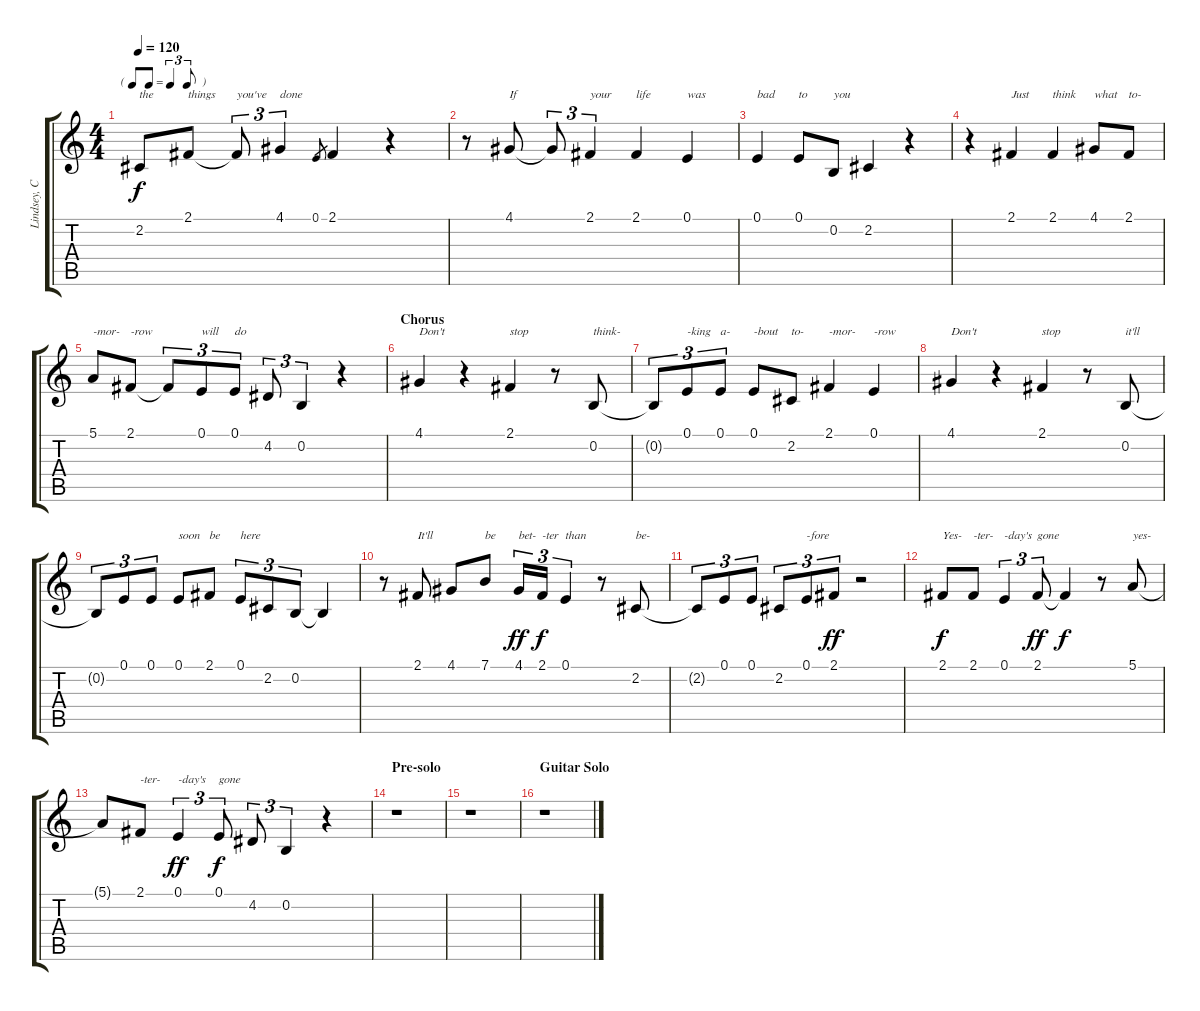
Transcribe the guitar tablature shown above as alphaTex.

\track ("Lindsey, Christine & Stevie - Vocals" "Lindsey, C") {instrument lead6voice}
\staff {score tabs}
\tuning (E4 B3 G3 D3 A2 E2) {hide}
\ts (4 4)
\tf triplet8th
\tempo 120
\clef g2
\ks c
2.2.8{txt "the" dy f} 2.1.8{txt "things"} 2.1{t}.8{tu (3 2) txt "you've"} 4.1.4{tu (3 2) txt "done"} 0.1.8{gr} 2.1.4 r.4 |
r.8 4.1.8{txt "If"} 4.1{t}.8{tu (3 2)} 2.1.4{tu (3 2) txt "your"} 2.1.4{txt "life"} 0.1.4{txt "was"} |
0.1.4{txt "bad"} 0.1.8{txt "to"} 0.2.8{txt "you"} 2.2.4 r.4 |
r.4 2.1.4{txt "Just"} 2.1.4{txt "think"} 4.1.8{txt "what"} 2.1.8{txt "to-"} |
5.1.8{txt "-mor-"} 2.1.8{txt "-row"} 2.1{t}.8{tu (3 2)} 0.1.8{tu (3 2) txt "will"} 0.1.8{tu (3 2) txt "do"} 4.2.8{tu (3 2)} 0.2.4{tu (3 2)} r.4 |
\section ("" "Chorus")
4.1.4{txt "Don't"} r.4 2.1.4{txt "stop"} r.8 0.2.8{txt "think-"} |
0.2{t}.8{tu (3 2)} 0.1.8{tu (3 2) txt "-king"} 0.1.8{tu (3 2) txt "a-"} 0.1.8{txt "-bout"} 2.2.8{txt "to-"} 2.1.4{txt "-mor-"} 0.1.4{txt "-row"} |
4.1.4{txt "Don't"} r.4 2.1.4{txt "stop"} r.8 0.2.8{txt "it'll"} |
0.2{t}.8{tu (3 2)} 0.1.8{tu (3 2)} 0.1.8{tu (3 2)} 0.1.8{txt "soon"} 2.1.8{txt "be"} 0.1.8{tu (3 2) txt "here"} 2.2.8{tu (3 2)} 0.2.8{tu (3 2)} 0.2{t}.4 |
r.8 2.1.8{txt "It'll"} 4.1.8 7.1.8{txt "be"} 4.1.16{tu (3 2) txt "bet-" dy ff} 2.1.16{tu (3 2) txt "-ter" dy f} 0.1.4{tu (3 2) txt "than"} r.8 2.2.8{txt "be-"} |
2.2{t}.8{tu (3 2)} 0.1.8{tu (3 2)} 0.1.8{tu (3 2)} 2.2.8{tu (3 2)} 0.1.8{tu (3 2) txt "-fore"} 2.1.8{tu (3 2) dy ff} r.2 |
2.1.8{txt "Yes-" dy f} 2.1.8{txt "-ter-"} 0.1.4{tu (3 2) txt "-day's"} 2.1.8{tu (3 2) txt "gone" dy ff} 2.1{t}.4{dy f} r.8 5.1.8{txt "yes-"} |
5.1{t}.8 2.1.8{txt "-ter-"} 0.1.4{tu (3 2) txt "-day's" dy ff} 0.1.8{tu (3 2) txt "gone" dy f} 4.2.8{tu (3 2)} 0.2.4{tu (3 2)} r.4 |
\section ("" "Pre-solo")
r.1 |
r.1 |
\section ("" "Guitar Solo")
r.1
